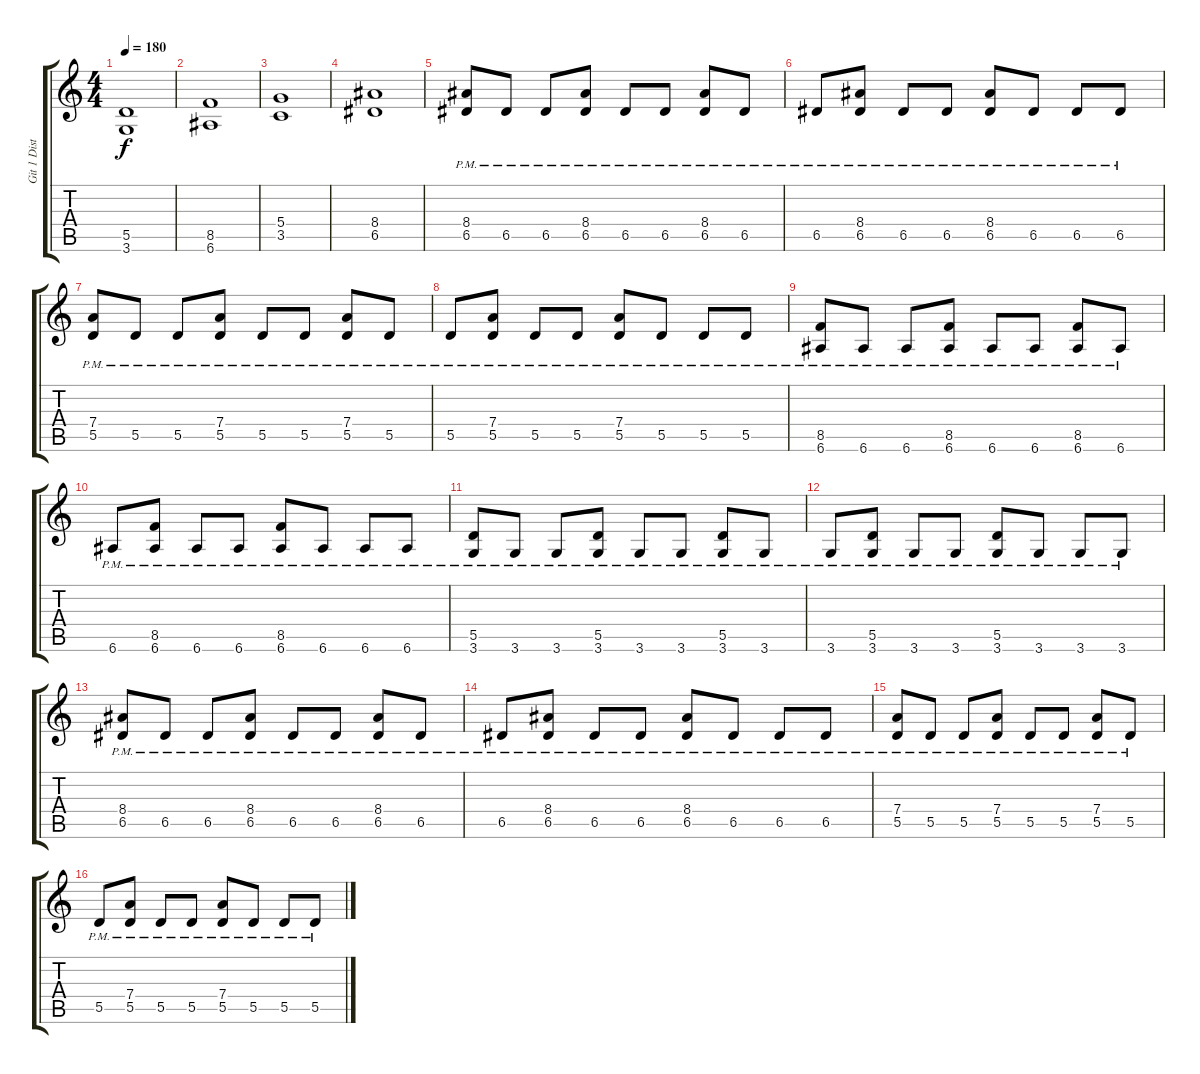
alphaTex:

\track ("Git 1 Dist" "Git 1 Dist") {instrument distortionguitar}
\staff {score tabs}
\tuning (E4 B3 G3 D3 A2 E2) {hide}
\ts (4 4)
\tempo 180
\clef g2
\ks c
(5.5 3.6).1{dy f} |
(8.5 6.6).1 |
(5.4 3.5).1 |
(8.4 6.5).1 |
(8.4{pm} 6.5{pm}).8 6.5{pm}.8 6.5{pm}.8 (8.4{pm} 6.5{pm}).8 6.5{pm}.8 6.5{pm}.8 (8.4{pm} 6.5{pm}).8 6.5{pm}.8 |
6.5{pm}.8 (8.4{pm} 6.5{pm}).8 6.5{pm}.8 6.5{pm}.8 (8.4{pm} 6.5{pm}).8 6.5{pm}.8 6.5{pm}.8 6.5{pm}.8 |
(7.4{pm} 5.5{pm}).8 5.5{pm}.8 5.5{pm}.8 (7.4{pm} 5.5{pm}).8 5.5{pm}.8 5.5{pm}.8 (7.4{pm} 5.5{pm}).8 5.5{pm}.8 |
5.5{pm}.8 (7.4{pm} 5.5{pm}).8 5.5{pm}.8 5.5{pm}.8 (7.4{pm} 5.5{pm}).8 5.5{pm}.8 5.5{pm}.8 5.5{pm}.8 |
(8.5{pm} 6.6{pm}).8 6.6{pm}.8 6.6{pm}.8 (8.5{pm} 6.6{pm}).8 6.6{pm}.8 6.6{pm}.8 (8.5{pm} 6.6{pm}).8 6.6{pm}.8 |
6.6{pm}.8 (8.5{pm} 6.6{pm}).8 6.6{pm}.8 6.6{pm}.8 (8.5{pm} 6.6{pm}).8 6.6{pm}.8 6.6{pm}.8 6.6{pm}.8 |
(5.5{pm} 3.6{pm}).8 3.6{pm}.8 3.6{pm}.8 (5.5{pm} 3.6{pm}).8 3.6{pm}.8 3.6{pm}.8 (5.5{pm} 3.6{pm}).8 3.6{pm}.8 |
3.6{pm}.8 (5.5{pm} 3.6{pm}).8 3.6{pm}.8 3.6{pm}.8 (5.5{pm} 3.6{pm}).8 3.6{pm}.8 3.6{pm}.8 3.6{pm}.8 |
(8.4{pm} 6.5{pm}).8 6.5{pm}.8 6.5{pm}.8 (8.4{pm} 6.5{pm}).8 6.5{pm}.8 6.5{pm}.8 (8.4{pm} 6.5{pm}).8 6.5{pm}.8 |
6.5{pm}.8 (8.4{pm} 6.5{pm}).8 6.5{pm}.8 6.5{pm}.8 (8.4{pm} 6.5{pm}).8 6.5{pm}.8 6.5{pm}.8 6.5{pm}.8 |
(7.4{pm} 5.5{pm}).8 5.5{pm}.8 5.5{pm}.8 (7.4{pm} 5.5{pm}).8 5.5{pm}.8 5.5{pm}.8 (7.4{pm} 5.5{pm}).8 5.5{pm}.8 |
5.5{pm}.8 (7.4{pm} 5.5{pm}).8 5.5{pm}.8 5.5{pm}.8 (7.4{pm} 5.5{pm}).8 5.5{pm}.8 5.5{pm}.8 5.5{pm}.8
